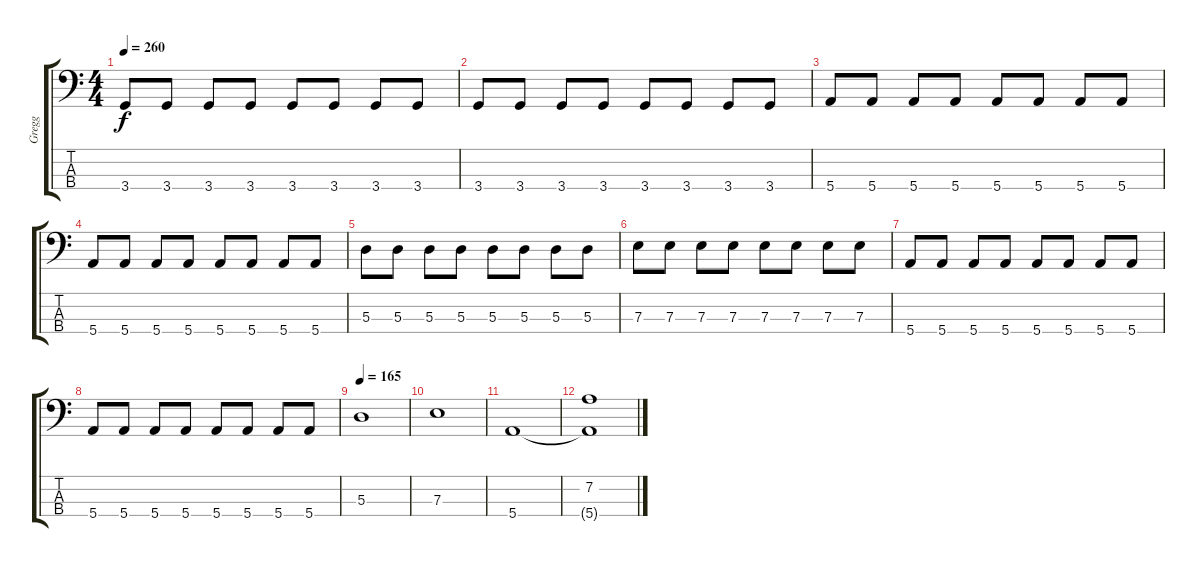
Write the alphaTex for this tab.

\track ("Gregg" "Gregg") {instrument electricbassfinger}
\staff {score tabs}
\tuning (G2 D2 A1 E1) {hide}
\ts (4 4)
\tempo 260
\clef f4
\ks c
3.4.8{dy f} 3.4.8 3.4.8 3.4.8 3.4.8 3.4.8 3.4.8 3.4.8 |
3.4.8 3.4.8 3.4.8 3.4.8 3.4.8 3.4.8 3.4.8 3.4.8 |
5.4.8 5.4.8 5.4.8 5.4.8 5.4.8 5.4.8 5.4.8 5.4.8 |
5.4.8 5.4.8 5.4.8 5.4.8 5.4.8 5.4.8 5.4.8 5.4.8 |
5.3.8 5.3.8 5.3.8 5.3.8 5.3.8 5.3.8 5.3.8 5.3.8 |
7.3.8 7.3.8 7.3.8 7.3.8 7.3.8 7.3.8 7.3.8 7.3.8 |
5.4.8 5.4.8 5.4.8 5.4.8 5.4.8 5.4.8 5.4.8 5.4.8 |
5.4.8 5.4.8 5.4.8 5.4.8 5.4.8 5.4.8 5.4.8 5.4.8 |
\tempo 165
5.3.1 |
7.3.1 |
5.4.1 |
(7.2 5.4{t}).1
